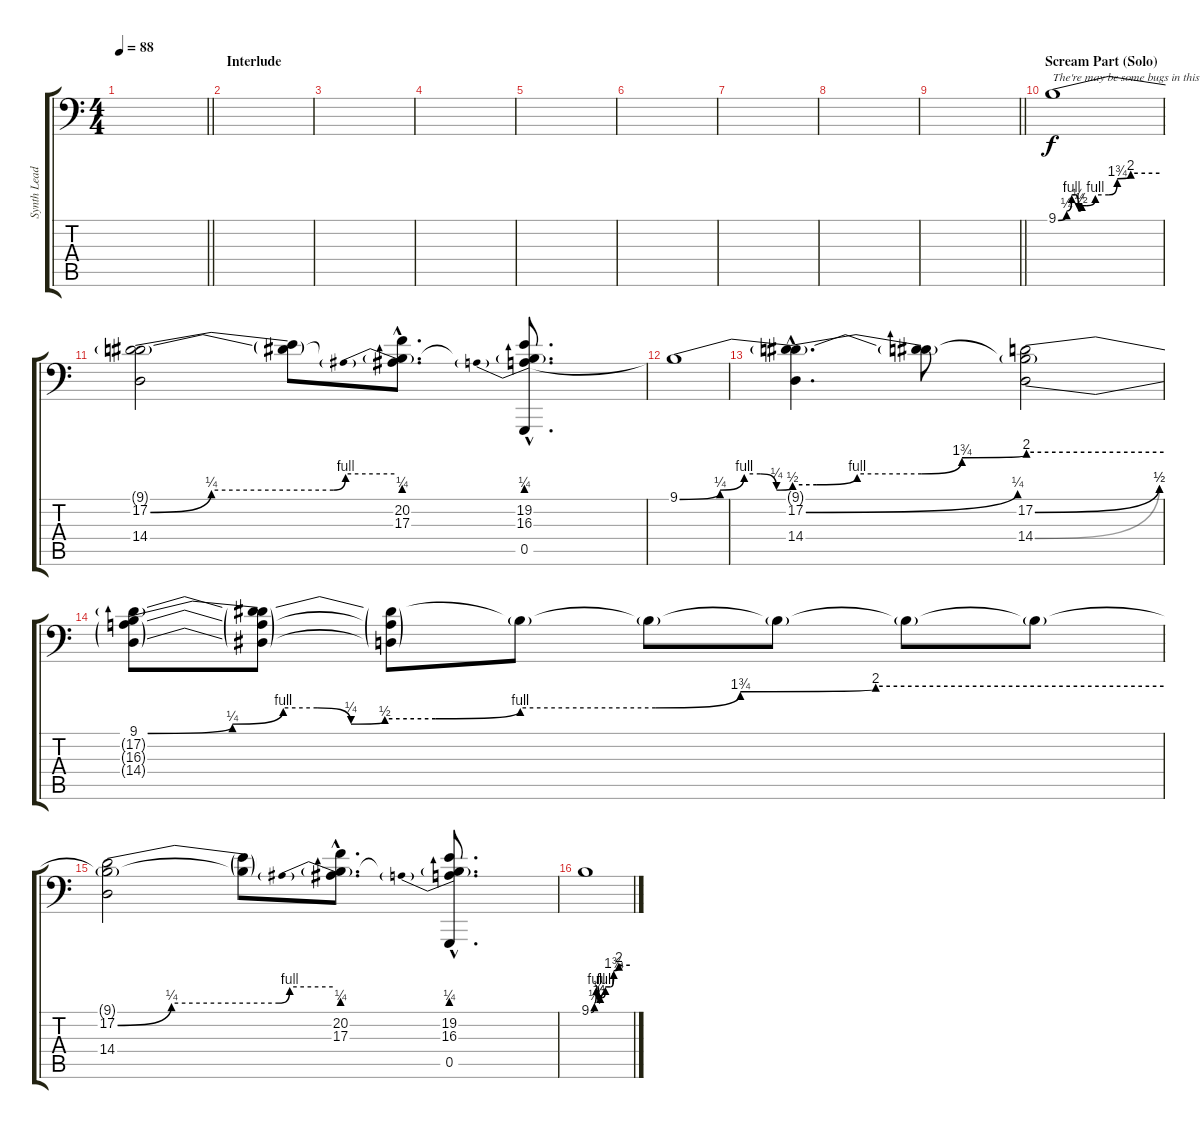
\track ("Synth Lead [Flake]" "Synth Lead") {instrument lead2sawtooth}
\staff {score tabs}
\tuning (D3 A2 F2 C2 G1 C1) {hide}
\ts (4 4)
\tempo 88
\clef f4
\barLineRight lightlight
\ks c
|
\section ("" "Interlude")
|
|
|
|
|
|
|
\barLineRight lightlight
|
\section ("" "Scream Part (Solo)")
9.1{be (custom 0 0 5 1 8 4 10 4 12 1 14 2 17 2 22 4 30 4 35 7 43 8 60 8)}.1{txt "The're may be some bugs in this part of tab" volume 8} |
(9.1{t} 17.2{be (custom 0 0 15 1 45 1 48 4 60 4)} 14.4).2 (9.1{t} 17.2{t}).8 (9.1{hac t} 20.2{hac} 17.3{be (prebend 0 1 60 1) hac}).8{d} (9.1{hac t} 19.2{hac} 16.3{be (prebend 0 1 60 1) hac} 0.5{hac}).8{d} |
9.1{be (custom 0 0 5 1 8 4 10 4 12 1 14 2 17 2 22 4 30 4 35 7 43 8 60 8)}.1 |
(9.1{hac t} 17.2{be (bend 0 0 60 1) hac} 14.4{hac}).4{d} (9.1{t} 17.2{t}).8 (9.1{t} 17.2{be (bend 0 0 60 2)} 14.4{be (bend 0 0 60 2)}).2 |
(9.1{be (custom 0 0 5 1 8 4 10 4 12 1 14 2 17 2 22 4 30 4 35 7 43 8 60 8)} 17.2{t} 16.3{t} 14.4{t}).8 (9.1{t} 17.2{t} 16.3{t} 14.4{t}).8 (9.1{t} 16.3{t} 14.4{t}).8 9.1{t}.8 9.1{t}.8 9.1{t}.8 9.1{t}.8 9.1{t}.8 |
(9.1{t} 17.2{be (custom 0 0 15 1 45 1 48 4 60 4)} 14.4).2 (9.1{t} 17.2{t}).8 (9.1{hac t} 20.2{hac} 17.3{be (prebend 0 1 60 1) hac}).8{d} (9.1{hac t} 19.2{hac} 16.3{be (prebend 0 1 60 1) hac} 0.5{hac}).8{d} |
9.1{be (custom 0 0 5 1 8 4 10 4 12 1 14 2 17 2 22 4 30 4 35 7 43 8 60 8)}.1
